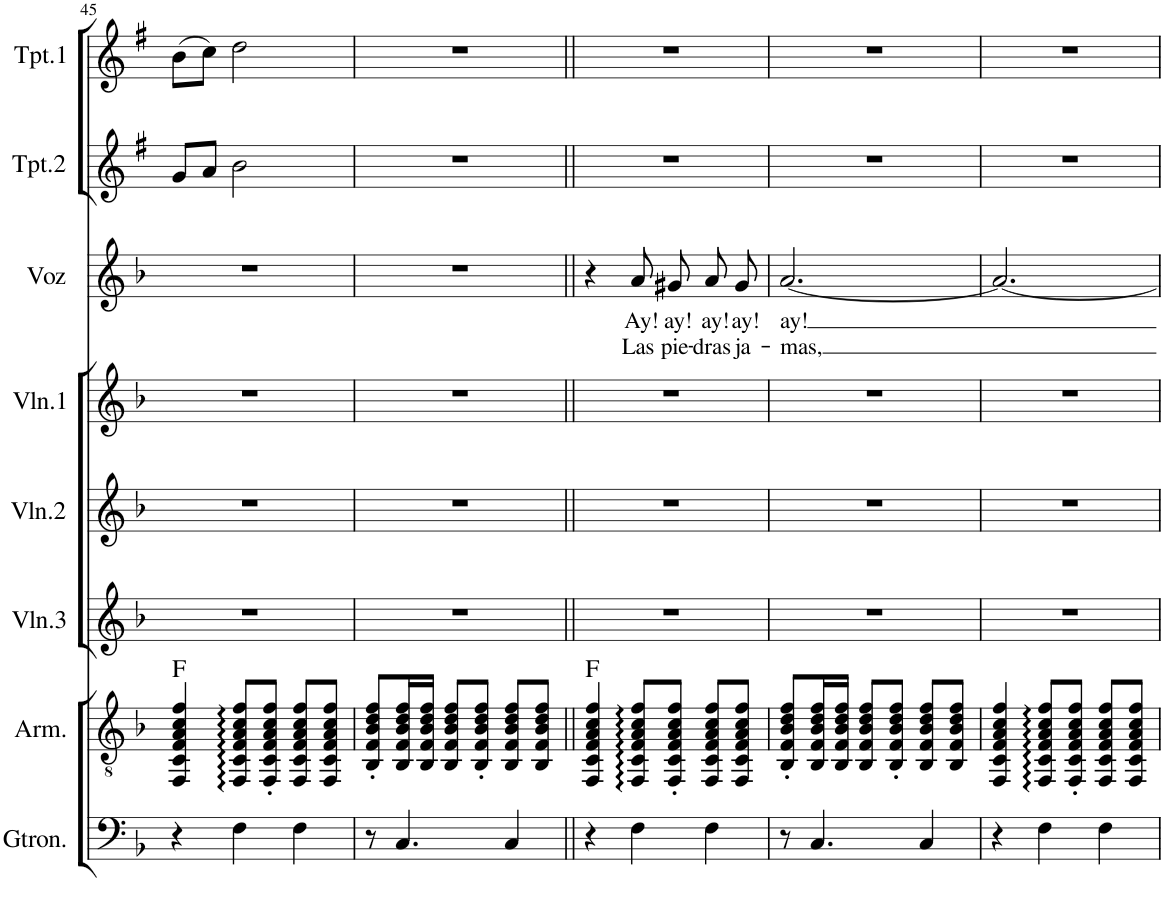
**kern	**kern	**harte	**kern	**kern	**kern	**kern	**text	**text	**kern	**kern
*part8	*part7	*part7	*part6	*part5	*part4	*part3	*part3	*part3	*part2	*part1
*staff8	*staff7	*	*staff6	*staff5	*staff4	*staff3	*staff3	*staff3	*staff2	*staff1
*I"Guitarrón	*I"Armonia	*	*I"Violin 3	*I"Violin 2	*I"Violin 1	*I"Voz	*	*	*I"Trompeta 2	*I"Trompeta 1
*	*I'Arm.	*	*I'Vln.3	*I'Vln.2	*I'Vln.1	*I'Voz	*	*	*I'Tpt.2	*I'Tpt.1
!!LO:PB:g=z
*clefF4	*clefGv2	*	*clefG2	*clefG2	*clefG2	*clefG2	*	*	*clefG2	*clefG2
*Trd7c12	*	*	*	*	*	*	*	*	*Trd1c2	*Trd1c2
*k[b-]	*k[b-]	*	*k[b-]	*k[b-]	*k[b-]	*k[b-]	*	*	*k[f#]	*k[f#]
*M3/4	*M3/4	*	*M3/4	*M3/4	*M3/4	*M3/4	*	*	*M3/4	*M3/4
=45	=45	=45	=45	=45	=45	=45	=45	=45	=45	=45
4r	4FF/ 4C/ 4F/ 4A/ 4c/ 4f/	F:maj	2.r	2.r	2.r	2.r	.	.	8g/L	(8b\L
.	.	.	.	.	.	.	.	.	8a/J	8cc\J)
4F\	8FF/ 8C/ 8F/ 8A/ 8c/ 8f/L	.	.	.	.	.	.	.	2b\	2dd\
.	8FF/' 8C/' 8F/' 8A/' 8c/' 8f/'J	.	.	.	.	.	.	.	.	.
4F\	8FF/ 8C/ 8F/ 8A/ 8c/ 8f/L	.	.	.	.	.	.	.	.	.
.	8FF/ 8C/ 8F/ 8A/ 8c/ 8f/J	.	.	.	.	.	.	.	.	.
=46	=46	=46	=46	=46	=46	=46	=46	=46	=46	=46
8r	8BB-/' 8F/' 8B-/' 8d/' 8f/'L	.	2.r	2.r	2.r	2.r	.	.	2.r	2.r
4.C/	16BB-/ 16F/ 16B-/ 16d/ 16f/L	.	.	.	.	.	.	.	.	.
.	16BB-/ 16F/ 16B-/ 16d/ 16f/JJ	.	.	.	.	.	.	.	.	.
.	8BB-/ 8F/ 8B-/ 8d/ 8f/L	.	.	.	.	.	.	.	.	.
.	8BB-/' 8F/' 8B-/' 8d/' 8f/'J	.	.	.	.	.	.	.	.	.
4C/	8BB-/ 8F/ 8B-/ 8d/ 8f/L	.	.	.	.	.	.	.	.	.
.	8BB-/ 8F/ 8B-/ 8d/ 8f/J	.	.	.	.	.	.	.	.	.
=47||	=47||	=47||	=47||	=47||	=47||	=47||	=47||	=47||	=47||	=47||
4r	4FF/ 4C/ 4F/ 4A/ 4c/ 4f/	F:maj	2.r	2.r	2.r	4r	.	.	2.r	2.r
!	!	!	!	!	!	!	!LO:LY:b	!LO:LY:b	!	!
4F\	8FF/ 8C/ 8F/ 8A/ 8c/ 8f/L	.	.	.	.	8a/L	Ay!	Las	.	.
!	!	!	!	!	!	!	!LO:LY:b	!LO:LY:b	!	!
.	8FF/' 8C/' 8F/' 8A/' 8c/' 8f/'J	.	.	.	.	8g#X/J	ay!	pie-	.	.
!	!	!	!	!	!	!	!LO:LY:b	!LO:LY:b	!	!
4F\	8FF/ 8C/ 8F/ 8A/ 8c/ 8f/L	.	.	.	.	8a/L	ay!	-dras	.	.
!	!	!	!	!	!	!	!LO:LY:b	!LO:LY:b	!	!
.	8FF/ 8C/ 8F/ 8A/ 8c/ 8f/J	.	.	.	.	8g#/J	ay!	ja-	.	.
=48	=48	=48	=48	=48	=48	=48	=48	=48	=48	=48
!	!	!	!	!	!	!	!LO:LY:b	!LO:LY:b	!	!
8r	8BB-/' 8F/' 8B-/' 8d/' 8f/'L	.	2.r	2.r	2.r	[2.a/	ay!	-mas,	2.r	2.r
4.C/	16BB-/ 16F/ 16B-/ 16d/ 16f/L	.	.	.	.	.	.	.	.	.
.	16BB-/ 16F/ 16B-/ 16d/ 16f/JJ	.	.	.	.	.	.	.	.	.
.	8BB-/ 8F/ 8B-/ 8d/ 8f/L	.	.	.	.	.	.	.	.	.
.	8BB-/' 8F/' 8B-/' 8d/' 8f/'J	.	.	.	.	.	.	.	.	.
4C/	8BB-/ 8F/ 8B-/ 8d/ 8f/L	.	.	.	.	.	.	.	.	.
.	8BB-/ 8F/ 8B-/ 8d/ 8f/J	.	.	.	.	.	.	.	.	.
=49	=49	=49	=49	=49	=49	=49	=49	=49	=49	=49
4r	4FF/ 4C/ 4F/ 4A/ 4c/ 4f/	.	2.r	2.r	2.r	2.a/_	.	.	2.r	2.r
4F\	8FF/ 8C/ 8F/ 8A/ 8c/ 8f/L	.	.	.	.	.	.	.	.	.
.	8FF/' 8C/' 8F/' 8A/' 8c/' 8f/'J	.	.	.	.	.	.	.	.	.
4F\	8FF/ 8C/ 8F/ 8A/ 8c/ 8f/L	.	.	.	.	.	.	.	.	.
.	8FF/ 8C/ 8F/ 8A/ 8c/ 8f/J	.	.	.	.	.	.	.	.	.
=	=	=	=	=	=	=	=	=	=	=
*-	*-	*-	*-	*-	*-	*-	*-	*-	*-	*-
